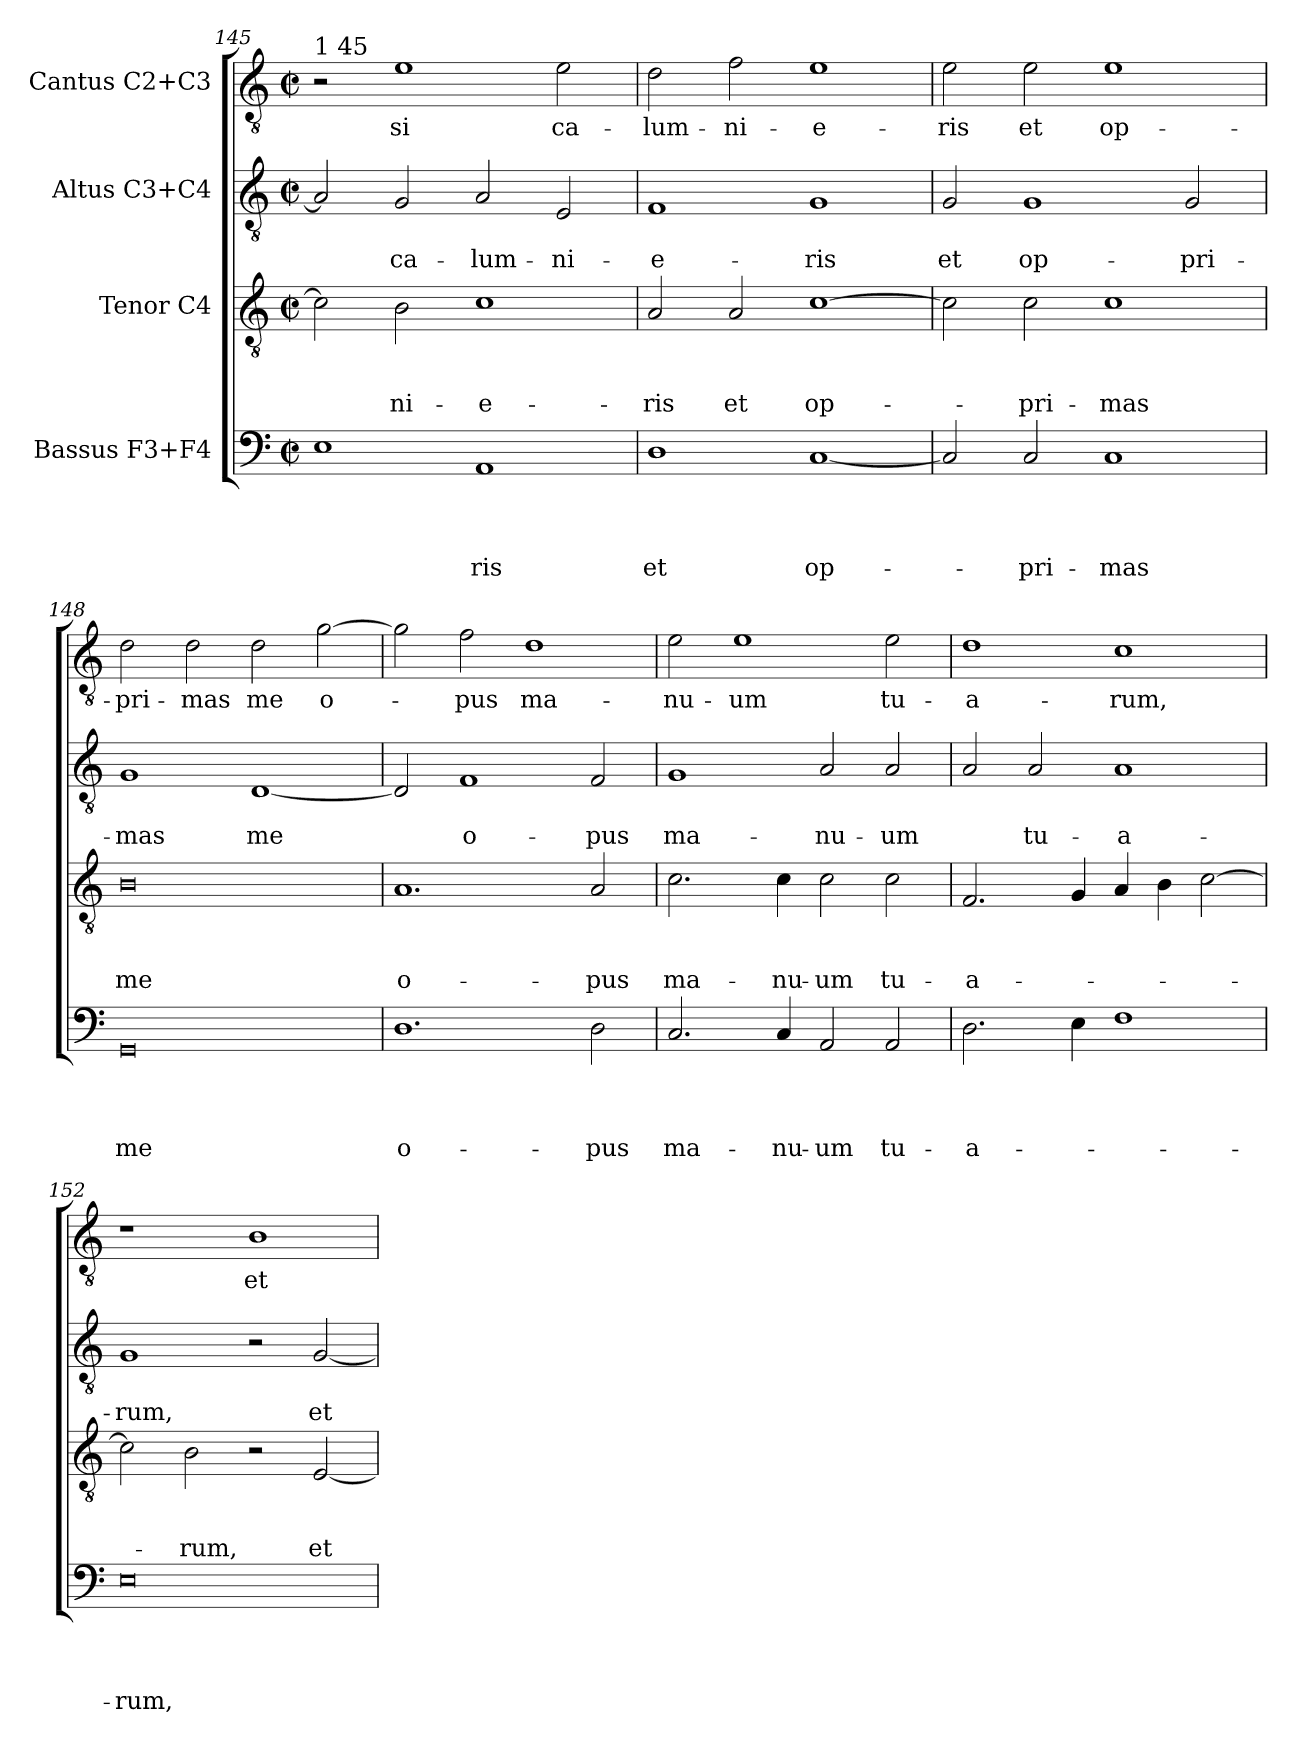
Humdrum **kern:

**kern	**text	**text	**text	**text	**kern	**text	**text	**text	**kern	**text	**text	**kern	**text
*part4	*part4	*part4	*part4	*part4	*part3	*part3	*part3	*part3	*part2	*part2	*part2	*part1	*part1
*staff4	*staff4	*staff4	*staff4	*staff4	*staff3	*staff3	*staff3	*staff3	*staff2	*staff2	*staff2	*staff1	*staff1
*I"Bassus F3+F4	*	*	*	*	*I"Tenor C4	*	*	*	*I"Altus C3+C4	*	*	*I"Cantus C2+C3	*
!!LO:PB:g=z
*clefF4	*	*	*	*	*clefGv2	*	*	*	*clefGv2	*	*	*clefGv2	*
*k[]	*	*	*	*	*k[]	*	*	*	*k[]	*	*	*k[]	*
*C:	*	*	*	*	*C:	*	*	*	*C:	*	*	*C:	*
*M2/2	*	*	*	*	*M2/2	*	*	*	*M2/2	*	*	*M2/2	*
*met(c|)	*	*	*	*	*met(c|)	*	*	*	*met(c|)	*	*	*met(c|)	*
=145	=145	=145	=145	=145	=145	=145	=145	=145	=145	=145	=145	=145	=145
!	!	!	!	!	!	!	!	!	!	!	!	!LO:TX:a:t=1 45	!
1E	.	.	.	.	2c\]	.	.	.	2A/]	.	.	2r	.
!	!	!	!	!	!	!	!	!LO:LY:b	!	!	!LO:LY:b	!	!LO:LY:b
.	.	.	.	.	2B\	.	.	-ni-	2G/	.	ca-	1e	si
!	!	!	!	!LO:LY:b	!	!	!	!LO:LY:b	!	!	!LO:LY:b	!	!
1AA	.	.	.	-ris	1c	.	.	-e-	2A/	.	-lum-	.	.
!	!	!	!	!	!	!	!	!	!	!	!LO:LY:b	!	!LO:LY:b
.	.	.	.	.	.	.	.	.	2E/	.	-ni-	2e\	ca-
=146	=146	=146	=146	=146	=146	=146	=146	=146	=146	=146	=146	=146	=146
!	!	!	!	!LO:LY:b	!	!	!	!LO:LY:b	!	!	!LO:LY:b	!	!LO:LY:b
1D	.	.	.	et	2A/	.	.	-ris	1F	.	-e-	2d\	-lum-
!	!	!	!	!	!	!	!	!LO:LY:b	!	!	!	!	!LO:LY:b
.	.	.	.	.	2A/	.	.	et	.	.	.	2f\	-ni-
!	!	!	!	!LO:LY:b	!	!	!	!LO:LY:b	!	!	!LO:LY:b	!	!LO:LY:b
[<1C	.	.	.	op-	[>1c	.	.	op-	1G	.	-ris	1e	-e-
=147	=147	=147	=147	=147	=147	=147	=147	=147	=147	=147	=147	=147	=147
!	!	!	!	!	!	!	!	!	!	!	!LO:LY:b	!	!LO:LY:b
2C/]	.	.	.	.	2c\]	.	.	.	2G/	.	et	2e\	-ris
!	!	!	!	!LO:LY:b	!	!	!	!LO:LY:b	!	!	!LO:LY:b	!	!LO:LY:b
2C/	.	.	.	-pri-	2c\	.	.	-pri-	1G	.	op-	2e\	et
!	!	!	!	!LO:LY:b	!	!	!	!LO:LY:b	!	!	!	!	!LO:LY:b
1C	.	.	.	-mas	1c	.	.	-mas	.	.	.	1e	op-
!	!	!	!	!	!	!	!	!	!	!	!LO:LY:b	!	!
.	.	.	.	.	.	.	.	.	2G/	.	-pri-	.	.
=148	=148	=148	=148	=148	=148	=148	=148	=148	=148	=148	=148	=148	=148
!	!	!	!	!LO:LY:b	!	!	!	!LO:LY:b	!	!	!LO:LY:b	!	!LO:LY:b
0GG	.	.	.	me	0B	.	.	me	1G	.	-mas	2d\	-pri-
!	!	!	!	!	!	!	!	!	!	!	!	!	!LO:LY:b
.	.	.	.	.	.	.	.	.	.	.	.	2d\	-mas
!	!	!	!	!	!	!	!	!	!	!	!LO:LY:b	!	!LO:LY:b
.	.	.	.	.	.	.	.	.	[<1D	.	me	2d\	me
!	!	!	!	!	!	!	!	!	!	!	!	!	!LO:LY:b
.	.	.	.	.	.	.	.	.	.	.	.	[>2g\	o-
=149	=149	=149	=149	=149	=149	=149	=149	=149	=149	=149	=149	=149	=149
!	!	!	!	!LO:LY:b	!	!	!	!LO:LY:b	!	!	!	!	!
1.D	.	.	.	o-	1.A	.	.	o-	2D/]	.	.	2g\]	.
!	!	!	!	!	!	!	!	!	!	!	!LO:LY:b	!	!LO:LY:b
.	.	.	.	.	.	.	.	.	1F	.	o-	2f\	-pus
!	!	!	!	!	!	!	!	!	!	!	!	!	!LO:LY:b
.	.	.	.	.	.	.	.	.	.	.	.	1d	ma-
!	!	!	!	!LO:LY:b	!	!	!	!LO:LY:b	!	!	!LO:LY:b	!	!
2D\	.	.	.	-pus	2A/	.	.	-pus	2F/	.	-pus	.	.
=150	=150	=150	=150	=150	=150	=150	=150	=150	=150	=150	=150	=150	=150
!	!	!	!	!LO:LY:b	!	!	!	!LO:LY:b	!	!	!LO:LY:b	!	!LO:LY:b
2.C/	.	.	.	ma-	2.c\	.	.	ma-	1G	.	ma-	2e\	-nu-
!	!	!	!	!	!	!	!	!	!	!	!	!	!LO:LY:b
.	.	.	.	.	.	.	.	.	.	.	.	1e	-um
!	!	!	!	!LO:LY:b	!	!	!	!LO:LY:b	!	!	!	!	!
4C/	.	.	.	-nu-	4c\	.	.	-nu-	.	.	.	.	.
!	!	!	!	!LO:LY:b	!	!	!	!LO:LY:b	!	!	!LO:LY:b	!	!
2AA/	.	.	.	-um	2c\	.	.	-um	2A/	.	-nu-	.	.
!	!	!	!	!LO:LY:b	!	!	!	!LO:LY:b	!	!	!LO:LY:b	!	!LO:LY:b
2AA/	.	.	.	tu-	2c\	.	.	tu-	2A/	.	-um	2e\	tu-
!!LO:PB:g=z
=151	=151	=151	=151	=151	=151	=151	=151	=151	=151	=151	=151	=151	=151
!	!	!	!	!LO:LY:b	!	!	!	!LO:LY:b	!	!	!	!	!LO:LY:b
2.D\	.	.	.	-a-	2.F/	.	.	-a-	2A/	.	.	1d	-a-
!	!	!	!	!	!	!	!	!	!	!	!LO:LY:b	!	!
.	.	.	.	.	.	.	.	.	2A/	.	tu-	.	.
4E\	.	.	.	.	4G/	.	.	.	.	.	.	.	.
!	!	!	!	!	!	!	!	!	!	!	!LO:LY:b	!	!LO:LY:b
1F	.	.	.	.	4A/	.	.	.	1A	.	-a-	1c	-rum,
.	.	.	.	.	4B\	.	.	.	.	.	.	.	.
.	.	.	.	.	[>2c\	.	.	.	.	.	.	.	.
=152	=152	=152	=152	=152	=152	=152	=152	=152	=152	=152	=152	=152	=152
!	!	!	!	!LO:LY:b	!	!	!	!	!	!	!LO:LY:b	!	!
0E	.	.	.	-rum,	2c\]	.	.	.	1G	.	-rum,	1r	.
!	!	!	!	!	!	!	!	!LO:LY:b	!	!	!	!	!
.	.	.	.	.	2B\	.	.	-rum,	.	.	.	.	.
!	!	!	!	!	!	!	!	!	!	!	!	!	!LO:LY:b
.	.	.	.	.	2r	.	.	.	2r	.	.	1B	et
!	!	!	!	!	!	!	!	!LO:LY:b	!	!	!LO:LY:b	!	!
.	.	.	.	.	[<2E/	.	.	et	[<2G/	.	et	.	.
=	=	=	=	=	=	=	=	=	=	=	=	=	=
*-	*-	*-	*-	*-	*-	*-	*-	*-	*-	*-	*-	*-	*-
